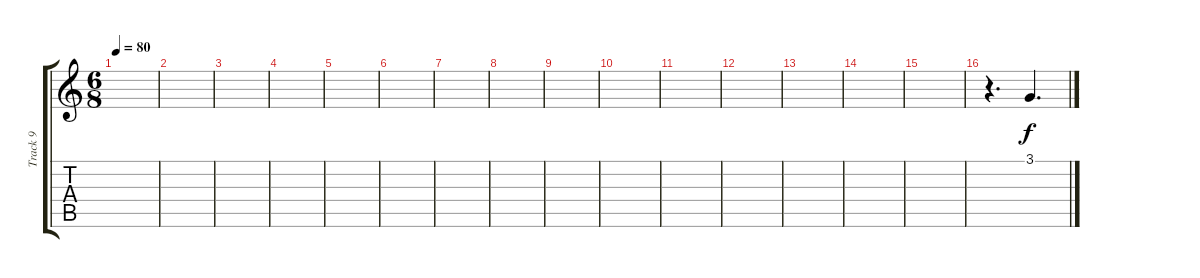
\track ("Track 9" "Track 9") {instrument clarinet}
\staff {score tabs}
\tuning (E4 B3 G3 D3 A2 E2) {hide}
\ts (6 8)
\tempo 80
\clef g2
\ks c
|
|
|
|
|
|
|
|
|
|
|
|
|
|
|
r.4{d} 3.1.4{d}
